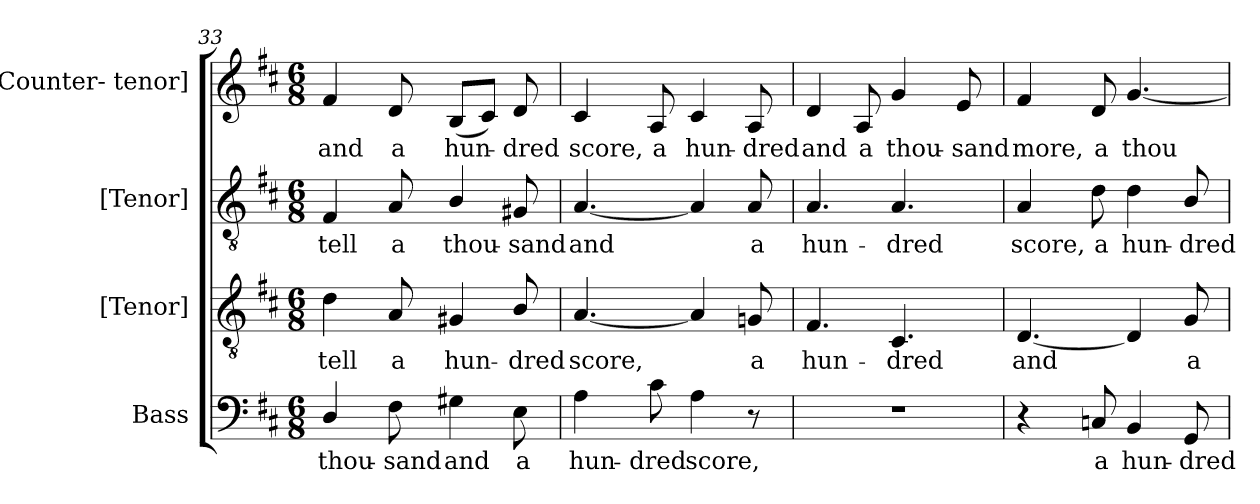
**kern	**text	**kern	**text	**kern	**text	**kern	**text
*part4	*part4	*part3	*part3	*part2	*part2	*part1	*part1
*staff4	*staff4	*staff3	*staff3	*staff2	*staff2	*staff1	*staff1
*I"Bass	*	*I"[Tenor]	*	*I"[Tenor]	*	*I"[Counter- tenor]	*
*I'B.	*	*I'T.	*	*I'T.	*	*	*
*clefF4	*	*clefGv2	*	*clefGv2	*	*clefG2	*
*	*	*ITrd7c12	*	*ITrd7c12	*	*	*
*k[f#c#]	*	*k[f#c#]	*	*k[f#c#]	*	*k[f#c#]	*
*D:	*	*D:	*	*D:	*	*D:	*
*M6/8	*	*M6/8	*	*M6/8	*	*M6/8	*
=33	=33	=33	=33	=33	=33	=33	=33
!	!LO:LY:b:color=#000000	!	!	!	!	!	!
!	!	!	!LO:LY:b:color=#000000	!	!	!	!
!	!	!	!	!	!LO:LY:b:color=#000000	!	!
!	!	!	!	!	!	!	!LO:LY:b:color=#000000
4Di/	thou-	4Di\	tell	4FF#i/	tell	4f#i/	and
!	!LO:LY:b:color=#000000	!	!	!	!	!	!
!	!	!	!LO:LY:b:color=#000000	!	!	!	!
!	!	!	!	!	!LO:LY:b:color=#000000	!	!
!	!	!	!	!	!	!	!LO:LY:b:color=#000000
8F#i\	-sand	8AAi/	a	8AAi/	a	8di/	a
!	!LO:LY:b:color=#000000	!	!	!	!	!	!
!	!	!	!LO:LY:b:color=#000000	!	!	!	!
!	!	!	!	!	!LO:LY:b:color=#000000	!	!
!	!	!	!	!	!	!	!LO:LY:b:color=#000000
4G#Xi\	and	4GG#Xi/	hun-	4BBi/	thou-	(8Bi/L	hun-
.	.	.	.	.	.	8c#i/J)	.
!	!LO:LY:b:color=#000000	!	!	!	!	!	!
!	!	!	!LO:LY:b:color=#000000	!	!	!	!
!	!	!	!	!	!LO:LY:b:color=#000000	!	!
!	!	!	!	!	!	!	!LO:LY:b:color=#000000
8Ei\	a	8BBi/	-dred	8GG#Xi/	-sand	8di/	-dred
=34	=34	=34	=34	=34	=34	=34	=34
!	!LO:LY:b:color=#000000	!	!	!	!	!	!
!	!	!	!LO:LY:b:color=#000000	!	!	!	!
!	!	!	!	!	!LO:LY:b:color=#000000	!	!
!	!	!	!	!	!	!	!LO:LY:b:color=#000000
4Ai\	hun-	[4.AAi/	score,	[4.AAi/	and	4c#i/	score,
!	!LO:LY:b:color=#000000	!	!	!	!	!	!
!	!	!	!	!	!	!	!LO:LY:b:color=#000000
8c#i\	-dred	.	.	.	.	8Ai/	a
!	!LO:LY:b:color=#000000	!	!	!	!	!	!
!	!	!	!	!	!	!	!LO:LY:b:color=#000000
4Ai\	score,	4AAi/]	.	4AAi/]	.	4c#i/	hun-
!	!	!	!LO:LY:b:color=#000000	!	!	!	!
!	!	!	!	!	!LO:LY:b:color=#000000	!	!
!	!	!	!	!	!	!	!LO:LY:b:color=#000000
8r	.	8GGni/	a	8AAi/	a	8Ai/	-dred
!!LO:PB:g=z
=35	=35	=35	=35	=35	=35	=35	=35
!LO:N:vis=1	!	!	!	!	!	!	!
!	!	!	!LO:LY:b:color=#000000	!	!	!	!
!	!	!	!	!	!LO:LY:b:color=#000000	!	!
!	!	!	!	!	!	!	!LO:LY:b:color=#000000
2.r	.	4.FF#i/	hun-	4.AAi/	hun-	4di/	and
!	!	!	!	!	!	!	!LO:LY:b:color=#000000
.	.	.	.	.	.	8Ai/	a
!	!	!	!LO:LY:b:color=#000000	!	!	!	!
!	!	!	!	!	!LO:LY:b:color=#000000	!	!
!	!	!	!	!	!	!	!LO:LY:b:color=#000000
.	.	4.CC#i/	-dred	4.AAi/	-dred	4gi/	thou-
!	!	!	!	!	!	!	!LO:LY:b:color=#000000
.	.	.	.	.	.	8ei/	-sand
=36	=36	=36	=36	=36	=36	=36	=36
!	!	!	!LO:LY:b:color=#000000	!	!	!	!
!	!	!	!	!	!LO:LY:b:color=#000000	!	!
!	!	!	!	!	!	!	!LO:LY:b:color=#000000
4r	.	[4.DDi/	and	4AAi/	score,	4f#i/	more,
!	!LO:LY:b:color=#000000	!	!	!	!	!	!
!	!	!	!	!	!LO:LY:b:color=#000000	!	!
!	!	!	!	!	!	!	!LO:LY:b:color=#000000
8Cni/	a	.	.	8Di\	a	8di/	a
!	!LO:LY:b:color=#000000	!	!	!	!	!	!
!	!	!	!	!	!LO:LY:b:color=#000000	!	!
!	!	!	!	!	!	!	!LO:LY:b:color=#000000
4BBi/	hun-	4DDi/]	.	4Di\	hun-	[4.gi/	thou-
!	!LO:LY:b:color=#000000	!	!	!	!	!	!
!	!	!	!LO:LY:b:color=#000000	!	!	!	!
!	!	!	!	!	!LO:LY:b:color=#000000	!	!
8GGi/	-dred	8GGi/	a	8BBi/	-dred	.	.
=	=	=	=	=	=	=	=
*-	*-	*-	*-	*-	*-	*-	*-
